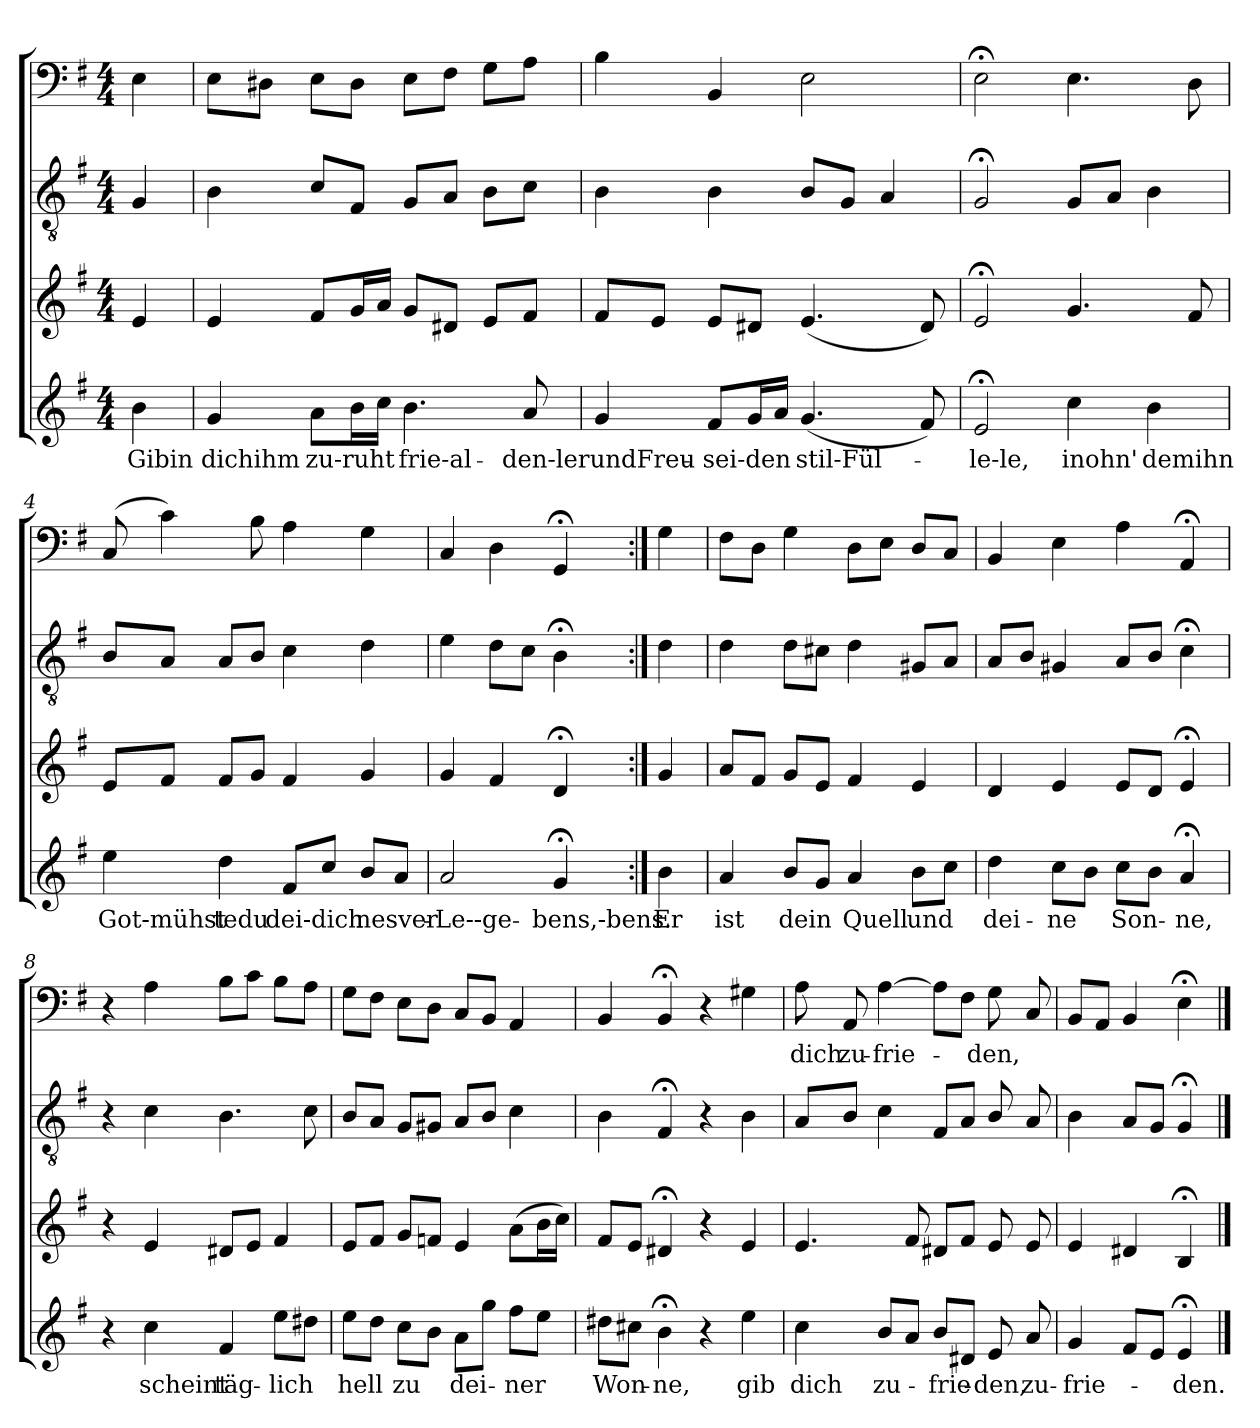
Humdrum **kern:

**kern	**text	**kern	**kern	**kern	**text
*part4	*part4	*part3	*part2	*part1	*part1
*staff4	*staff4	*staff3	*staff2	*staff1	*staff1
*clefG2	*	*clefG2	*clefGv2	*clefF4	*
*k[f#]	*	*k[f#]	*k[f#]	*k[f#]	*
*e:	*	*e:	*e:	*e:	*
*M4/4	*	*M4/4	*M4/4	*M4/4	*
=	=	=	=	=	=
4b\	Gibin	4e/	4G/	4E\	.
=1	=1	=1	=1	=1	=1
4g/	dichihm	4e/	4B\	8E\L	.
.	.	.	.	8D#X\J	.
8a\L	zu-ruht	8f#/L	8c/L	8E\L	.
16b\L	.	16g/L	8F#/J	8D#\J	.
16cc\JJ	.	16a/JJ	.	.	.
4.b\	-frie-al-	8g/L	8G/L	8E\L	.
.	.	8d#X/J	8A/J	8F#\J	.
.	.	8e/L	8B\L	8G\L	.
8a/	-den-ler	8f#/J	8c\J	8A\J	.
=2	=2	=2	=2	=2	=2
4g/	undFreu-	8f#/L	4B\	4B\	.
.	.	8e/J	.	.	.
8f#/L	sei-den	8e/L	4B\	4BB/	.
16g/L	.	8d#X/J	.	.	.
16a/JJ	.	.	.	.	.
(4.g/	stil-Fül-	(4.e/	8B/L	2E\	.
.	.	.	8G/J	.	.
.	.	.	4A/	.	.
8f#/)	.	8d#/)	.	.	.
=3	=3	=3	=3	=3	=3
2e;</	-le-le,	2e;</	2G;</	2E;<\	.
4cc\	inohn'	4.g/	8G/L	4.E\	.
.	.	.	8A/J	.	.
4b\	demihn	.	4B\	.	.
.	.	8f#/	.	8D\	.
=4	=4	=4	=4	=4	=4
4ee\	Got-mühst	8e/L	8B/L	(8C/	.
.	.	8f#/J	8A/J	4c\)	.
4dd\	-tedu	8f#/L	8A/L	.	.
.	.	8g/J	8B/J	8B\	.
8f#/L	dei-dich	4f#/	4c\	4A\	.
8cc/J	.	.	.	.	.
8b/L	-nesver-	4g/	4d\	4G\	.
8a/J	.	.	.	.	.
=5	=5	=5	=5	=5	=5
2a/	Le--ge-	4g/	4e\	4C/	.
.	.	4f#/	8d\L	4D\	.
.	.	.	8c\J	.	.
4g;</	-bens,-bens.	4d;</	4B;<\	4GG;</	.
=:|!	=:|!	=:|!	=:|!	=:|!	=:|!
4b\	Er	4g/	4d\	4G\	.
=6	=6	=6	=6	=6	=6
4a/	ist	8a/L	4d\	8F#\L	.
.	.	8f#/J	.	8D\J	.
8b/L	dein	8g/L	8d\L	4G\	.
8g/J	.	8e/J	8c#X\J	.	.
4a/	Quell	4f#/	4d\	8D\L	.
.	.	.	.	8E\J	.
8b\L	und	4e/	8G#X/L	8D/L	.
8cc\J	.	.	8A/J	8C/J	.
=7	=7	=7	=7	=7	=7
4dd\	dei-	4d/	8A/L	4BB/	.
.	.	.	8B/J	.	.
8cc\L	-ne	4e/	4G#X/	4E\	.
8b\J	.	.	.	.	.
8cc\L	Son-	8e/L	8A/L	4A\	.
8b\J	.	8d/J	8B/J	.	.
4a;</	-ne,	4e;</	4c;<\	4AA;</	.
=8	=8	=8	=8	=8	=8
4r	.	4r	4r	4r	.
4cc\	scheint	4e/	4c\	4A\	.
4f#/	täg-	8d#X/L	4.B\	8B\L	.
.	.	8e/J	.	8c\J	.
8ee\L	-lich	4f#/	.	8B\L	.
8dd#X\J	.	.	8c\	8A\J	.
=9	=9	=9	=9	=9	=9
8ee\L	hell	8e/L	8B/L	8G\L	.
8dd\J	.	8f#/J	8A/J	8F#\J	.
8cc\L	zu	8g/L	8G/L	8E\L	.
8b\J	.	8fn/J	8G#X/J	8D\J	.
8a\L	dei-	4e/	8A/L	8C/L	.
8gg\J	.	.	8B/J	8BB/J	.
8ff#\L	-ner	(8a\L	4c\	4AA/	.
8ee\J	.	16b\L	.	.	.
.	.	16cc\JJ)	.	.	.
=10	=10	=10	=10	=10	=10
8dd#X\L	Won-	8f#/L	4B\	4BB/	.
8cc#X\J	.	8e/J	.	.	.
4b;<\	-ne,	4d#X;</	4F#;</	4BB;</	.
4r	.	4r	4r	4r	.
4ee\	gib	4e/	4B\	4G#X\	.
=11	=11	=11	=11	=11	=11
4cc\	dich	4.e/	8A/L	8A\	dich
.	.	.	8B/J	8AA/	zu-
8b/L	zu-	.	4c\	[4A\	-frie-
8a/J	.	8f#/	.	.	.
8b/L	-frie-	8d#X/L	8F#/L	8A\L]	.
8d#X/J	.	8f#/J	8A/J	8F#\J	.
8e/	-den,	8e/	8B/	8G\	-den,
8a/	zu-	8e/	8A/	8C/	.
=12	=12	=12	=12	=12	=12
4g/	-frie-	4e/	4B\	8BB/L	.
.	.	.	.	8AA/J	.
8f#/L	.	4d#X/	8A/L	4BB/	.
8e/J	.	.	8G/J	.	.
4e;</	-den.	4B;</	4G;</	4E;<\	.
==	==	==	==	==	==
*-	*-	*-	*-	*-	*-
